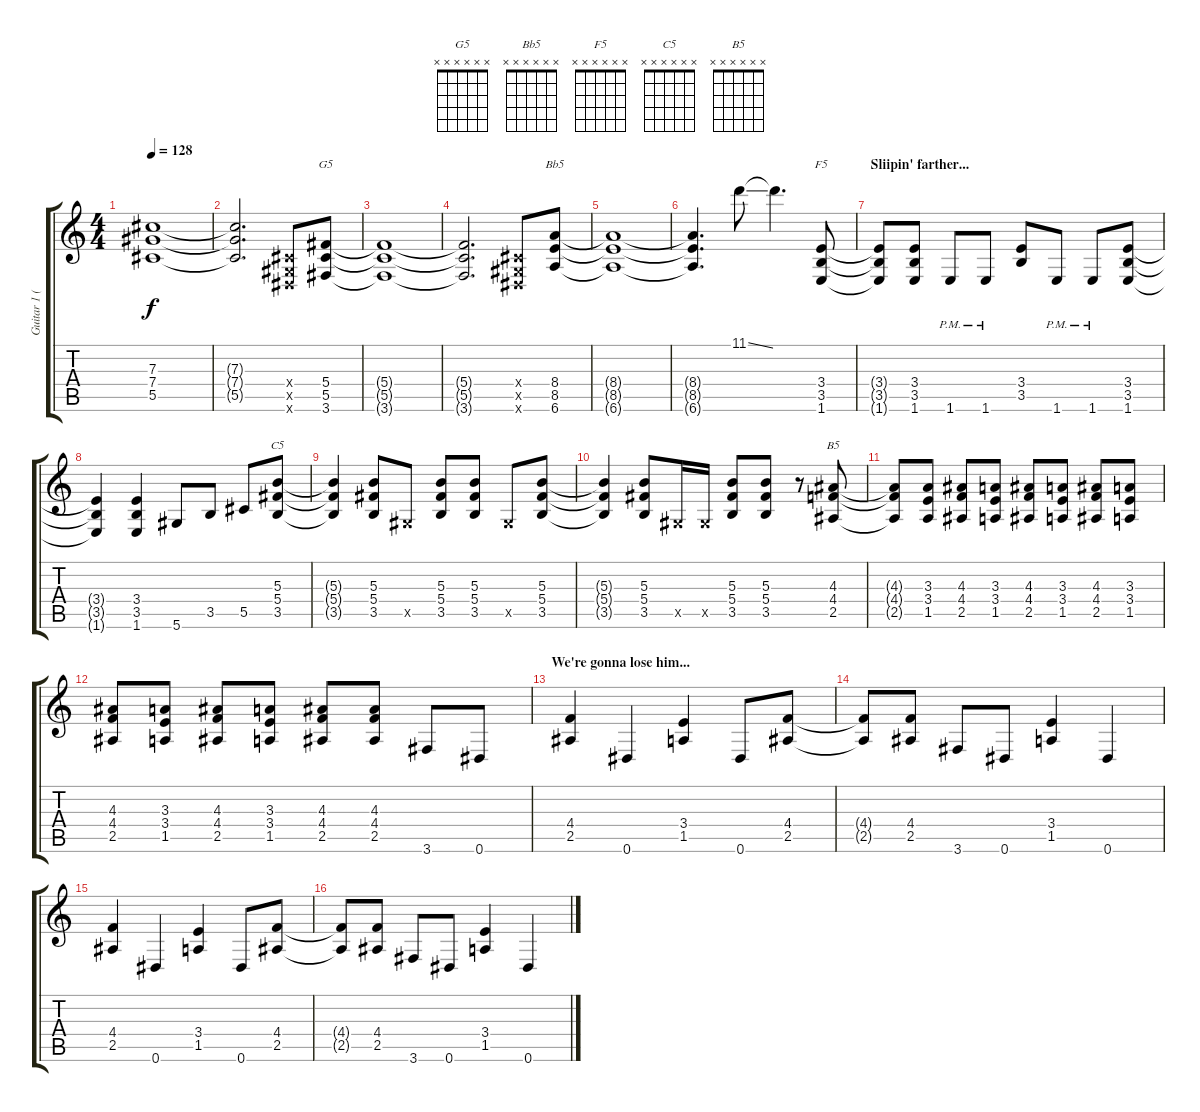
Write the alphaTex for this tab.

\track ("Guitar 1 (Slash)" "Guitar 1 (") {instrument overdrivenguitar}
\staff {score tabs}
\tuning (Eb4 Bb3 Gb3 Db3 Ab2 Eb2) {hide}
\chord ("G5" x x x x x x)
\chord ("Bb5" x x x x x x)
\chord ("F5" x x x x x x)
\chord ("C5" x x x x x x)
\chord ("B5" x x x x x x)
\ts (4 4)
\tempo 128
\clef g2
\ks c
(7.3{t} 7.4{t} 5.5{t}).1{dy f} |
(7.3{t} 7.4{t} 5.5{t}).2{d} (0.4{x} 0.5{x} 0.6{x}).8 (5.4 5.5 3.6).8{ch "G5"} |
(5.4{t} 5.5{t} 3.6{t}).1 |
(5.4{t} 5.5{t} 3.6{t}).2{d} (0.4{x} 0.5{x} 0.6{x}).8 (8.4 8.5 6.6).8{ch "Bb5"} |
(8.4{t} 8.5{t} 6.6{t}).1 |
(8.4{t} 8.5{t} 6.6{t}).4{d} 11.1{ss}.8 11.1{t}.4{d} (3.4 3.5 1.6).8{ch "F5"} |
\section ("" "Sliipin' farther...")
(3.4{t} 3.5{t} 1.6{t}).8 (3.4 3.5 1.6).8 1.6{pm}.8 1.6{pm}.8 (3.4 3.5).8 1.6{pm}.8 1.6{pm}.8 (3.4 3.5 1.6).8 |
(3.4{t} 3.5{t} 1.6{t}).4 (3.4 3.5 1.6).4 5.6.8 3.5.8 5.5.8 (5.3 5.4 3.5).8{ch "C5"} |
(5.3{t} 5.4{t} 3.5{t}).4 (5.3 5.4 3.5).8 0.5{x}.8 (5.3 5.4 3.5).8 (5.3 5.4 3.5).8 0.5{x}.8 (5.3 5.4 3.5).8 |
(5.3{t} 5.4{t} 3.5{t}).4 (5.3 5.4 3.5).8 0.5{x}.16 0.5{x}.16 (5.3 5.4 3.5).8 (5.3 5.4 3.5).8 r.8 (4.3 4.4 2.5).8{ch "B5"} |
(4.3{t} 4.4{t} 2.5{t}).8 (3.3 3.4 1.5).8 (4.3 4.4 2.5).8 (3.3 3.4 1.5).8 (4.3 4.4 2.5).8 (3.3 3.4 1.5).8 (4.3 4.4 2.5).8 (3.3 3.4 1.5).8 |
(4.3 4.4 2.5).8 (3.3 3.4 1.5).8 (4.3 4.4 2.5).8 (3.3 3.4 1.5).8 (4.3 4.4 2.5).8 (4.3 4.4 2.5).8 3.6.8 0.6.8 |
\section ("" "We're gonna lose him...")
(4.4 2.5).4 0.6.4 (3.4 1.5).4 0.6.8 (4.4 2.5).8 |
(4.4{t} 2.5{t}).8 (4.4 2.5).8 3.6.8 0.6.8 (3.4 1.5).4 0.6.4 |
(4.4 2.5).4 0.6.4 (3.4 1.5).4 0.6.8 (4.4 2.5).8 |
(4.4{t} 2.5{t}).8 (4.4 2.5).8 3.6.8 0.6.8 (3.4 1.5).4 0.6.4
